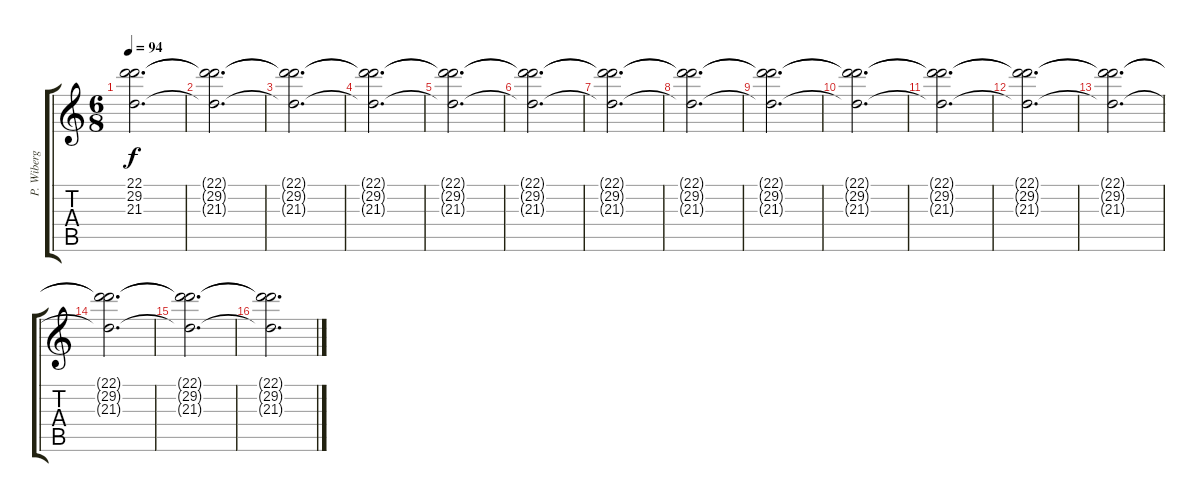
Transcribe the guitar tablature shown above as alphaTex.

\track ("P. Wiberg (Keyboards I)" "P. Wiberg ") {instrument synthstrings1}
\staff {score tabs}
\tuning (E4 A3 F3 D3 A2 D2) {hide}
\ts (6 8)
\tempo 94
\clef g2
\ks c
(22.1{t} 29.2{t} 21.3{t}).2{d dy f} |
(22.1{t} 29.2{t} 21.3{t}).2{d} |
(22.1{t} 29.2{t} 21.3{t}).2{d} |
(22.1{t} 29.2{t} 21.3{t}).2{d} |
(22.1{t} 29.2{t} 21.3{t}).2{d} |
(22.1{t} 29.2{t} 21.3{t}).2{d} |
(22.1{t} 29.2{t} 21.3{t}).2{d} |
(22.1{t} 29.2{t} 21.3{t}).2{d} |
(22.1{t} 29.2{t} 21.3{t}).2{d} |
(22.1{t} 29.2{t} 21.3{t}).2{d} |
(22.1{t} 29.2{t} 21.3{t}).2{d} |
(22.1{t} 29.2{t} 21.3{t}).2{d} |
(22.1{t} 29.2{t} 21.3{t}).2{d} |
(22.1{t} 29.2{t} 21.3{t}).2{d} |
(22.1{t} 29.2{t} 21.3{t}).2{d} |
(22.1{t} 29.2{t} 21.3{t}).2{d}
